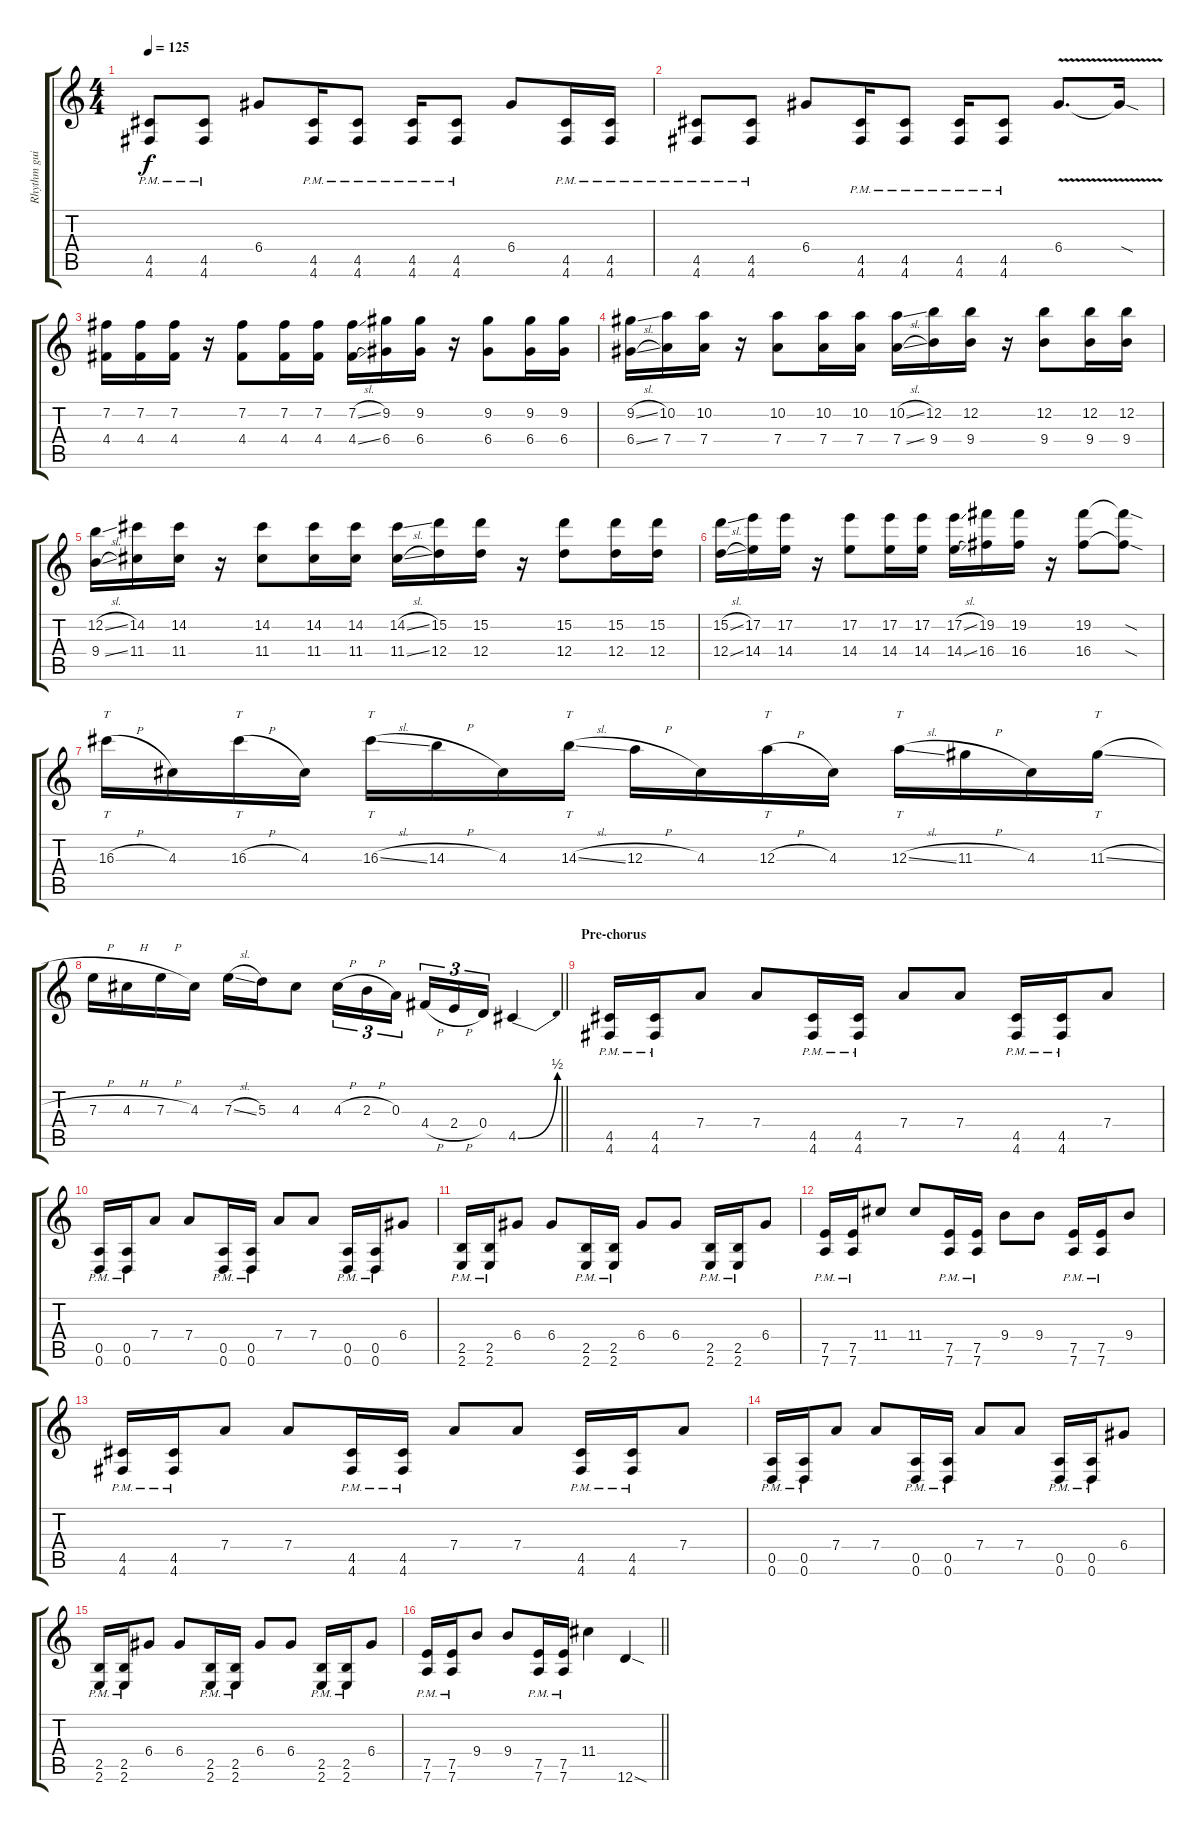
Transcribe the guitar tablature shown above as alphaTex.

\track ("Rhythm guitar L" "Rhythm gui") {instrument distortionguitar}
\staff {score tabs}
\tuning (E4 B3 A3 D3 A2 D2) {hide}
\ts (4 4)
\tempo 125
\clef g2
\ks c
(4.5{pm} 4.6{pm}).8{dy f} (4.5{pm} 4.6{pm}).8 6.4.8 (4.5{pm} 4.6{pm}).16 (4.5{pm} 4.6{pm}).8 (4.5{pm} 4.6{pm}).16 (4.5{pm} 4.6{pm}).8 6.4.8 (4.5{pm} 4.6{pm}).16 (4.5{pm} 4.6{pm}).16 |
(4.5{pm} 4.6{pm}).8 (4.5{pm} 4.6{pm}).8 6.4.8 (4.5{pm} 4.6{pm}).16 (4.5{pm} 4.6{pm}).8 (4.5{pm} 4.6{pm}).16 (4.5{pm} 4.6{pm}).8 6.4{v}.8{d} 6.4{sod t}.16 |
(7.2 4.4).16 (7.2 4.4).16 (7.2 4.4).16 r.16 (7.2 4.4).8 (7.2 4.4).16 (7.2 4.4).16 (7.2{sl} 4.4{sl}).16 (9.2 6.4).16 (9.2 6.4).16 r.16 (9.2 6.4).8 (9.2 6.4).16 (9.2 6.4).16 |
(9.2{sl} 6.4{sl}).16 (10.2 7.4).16 (10.2 7.4).16 r.16 (10.2 7.4).8 (10.2 7.4).16 (10.2 7.4).16 (10.2{sl} 7.4{sl}).16 (12.2 9.4).16 (12.2 9.4).16 r.16 (12.2 9.4).8 (12.2 9.4).16 (12.2 9.4).16 |
(12.2{sl} 9.4{sl}).16 (14.2 11.4).16 (14.2 11.4).16 r.16 (14.2 11.4).8 (14.2 11.4).16 (14.2 11.4).16 (14.2{sl} 11.4{sl}).16 (15.2 12.4).16 (15.2 12.4).16 r.16 (15.2 12.4).8 (15.2 12.4).16 (15.2 12.4).16 |
(15.2{sl} 12.4{sl}).16 (17.2 14.4).16 (17.2 14.4).16 r.16 (17.2 14.4).8 (17.2 14.4).16 (17.2 14.4).16 (17.2{sl} 14.4{sl}).16 (19.2 16.4).16 (19.2 16.4).16 r.16 (19.2 16.4).8 (19.2{sod t} 16.4{sod t}).8 |
16.3{h}.16{tt} 4.3.16 16.3{h}.16{tt} 4.3.16 16.3{sl}.16{tt} 14.3{h}.16 4.3.16 14.3{sl}.16{tt} 12.3{h}.16 4.3.16 12.3{h}.16{tt} 4.3.16 12.3{sl}.16{tt} 11.3{h}.16 4.3.16 11.3{sl}.16{tt} |
\barLineRight lightlight
7.3{h}.16 4.3{h}.16 7.3{h}.16 4.3.16 7.3{sl}.16 5.3.16 4.3.8 4.3{h}.16{tu (3 2)} 2.3{h}.16{tu (3 2)} 0.3.16{tu (3 2) beam splitsecondary} 4.4{h}.16{tu (3 2)} 2.4{h}.16{tu (3 2)} 0.4.16{tu (3 2)} 4.5{be (bend 0 0 60 2)}.4 |
\section ("" "Pre-chorus")
(4.5{pm} 4.6{pm}).16 (4.5{pm} 4.6{pm}).16 7.4.8 7.4.8 (4.5{pm} 4.6{pm}).16 (4.5{pm} 4.6{pm}).16 7.4.8 7.4.8 (4.5{pm} 4.6{pm}).16 (4.5{pm} 4.6{pm}).16 7.4.8 |
(0.5{pm} 0.6{pm}).16 (0.5{pm} 0.6{pm}).16 7.4.8 7.4.8 (0.5{pm} 0.6{pm}).16 (0.5{pm} 0.6{pm}).16 7.4.8 7.4.8 (0.5{pm} 0.6{pm}).16 (0.5{pm} 0.6{pm}).16 6.4.8 |
(2.5{pm} 2.6{pm}).16 (2.5{pm} 2.6{pm}).16 6.4.8 6.4.8 (2.5{pm} 2.6{pm}).16 (2.5{pm} 2.6{pm}).16 6.4.8 6.4.8 (2.5{pm} 2.6{pm}).16 (2.5{pm} 2.6{pm}).16 6.4.8 |
(7.5{pm} 7.6{pm}).16 (7.5{pm} 7.6{pm}).16 11.4.8 11.4.8 (7.5{pm} 7.6{pm}).16 (7.5{pm} 7.6{pm}).16 9.4.8 9.4.8 (7.5{pm} 7.6{pm}).16 (7.5{pm} 7.6{pm}).16 9.4.8 |
(4.5{pm} 4.6{pm}).16 (4.5{pm} 4.6{pm}).16 7.4.8 7.4.8 (4.5{pm} 4.6{pm}).16 (4.5{pm} 4.6{pm}).16 7.4.8 7.4.8 (4.5{pm} 4.6{pm}).16 (4.5{pm} 4.6{pm}).16 7.4.8 |
(0.5{pm} 0.6{pm}).16 (0.5{pm} 0.6{pm}).16 7.4.8 7.4.8 (0.5{pm} 0.6{pm}).16 (0.5{pm} 0.6{pm}).16 7.4.8 7.4.8 (0.5{pm} 0.6{pm}).16 (0.5{pm} 0.6{pm}).16 6.4.8 |
(2.5{pm} 2.6{pm}).16 (2.5{pm} 2.6{pm}).16 6.4.8 6.4.8 (2.5{pm} 2.6{pm}).16 (2.5{pm} 2.6{pm}).16 6.4.8 6.4.8 (2.5{pm} 2.6{pm}).16 (2.5{pm} 2.6{pm}).16 6.4.8 |
\barLineRight lightlight
(7.5{pm} 7.6{pm}).16 (7.5{pm} 7.6{pm}).16 9.4.8 9.4.8 (7.5{pm} 7.6{pm}).16 (7.5{pm} 7.6{pm}).16 11.4.4 12.6{sod}.4
